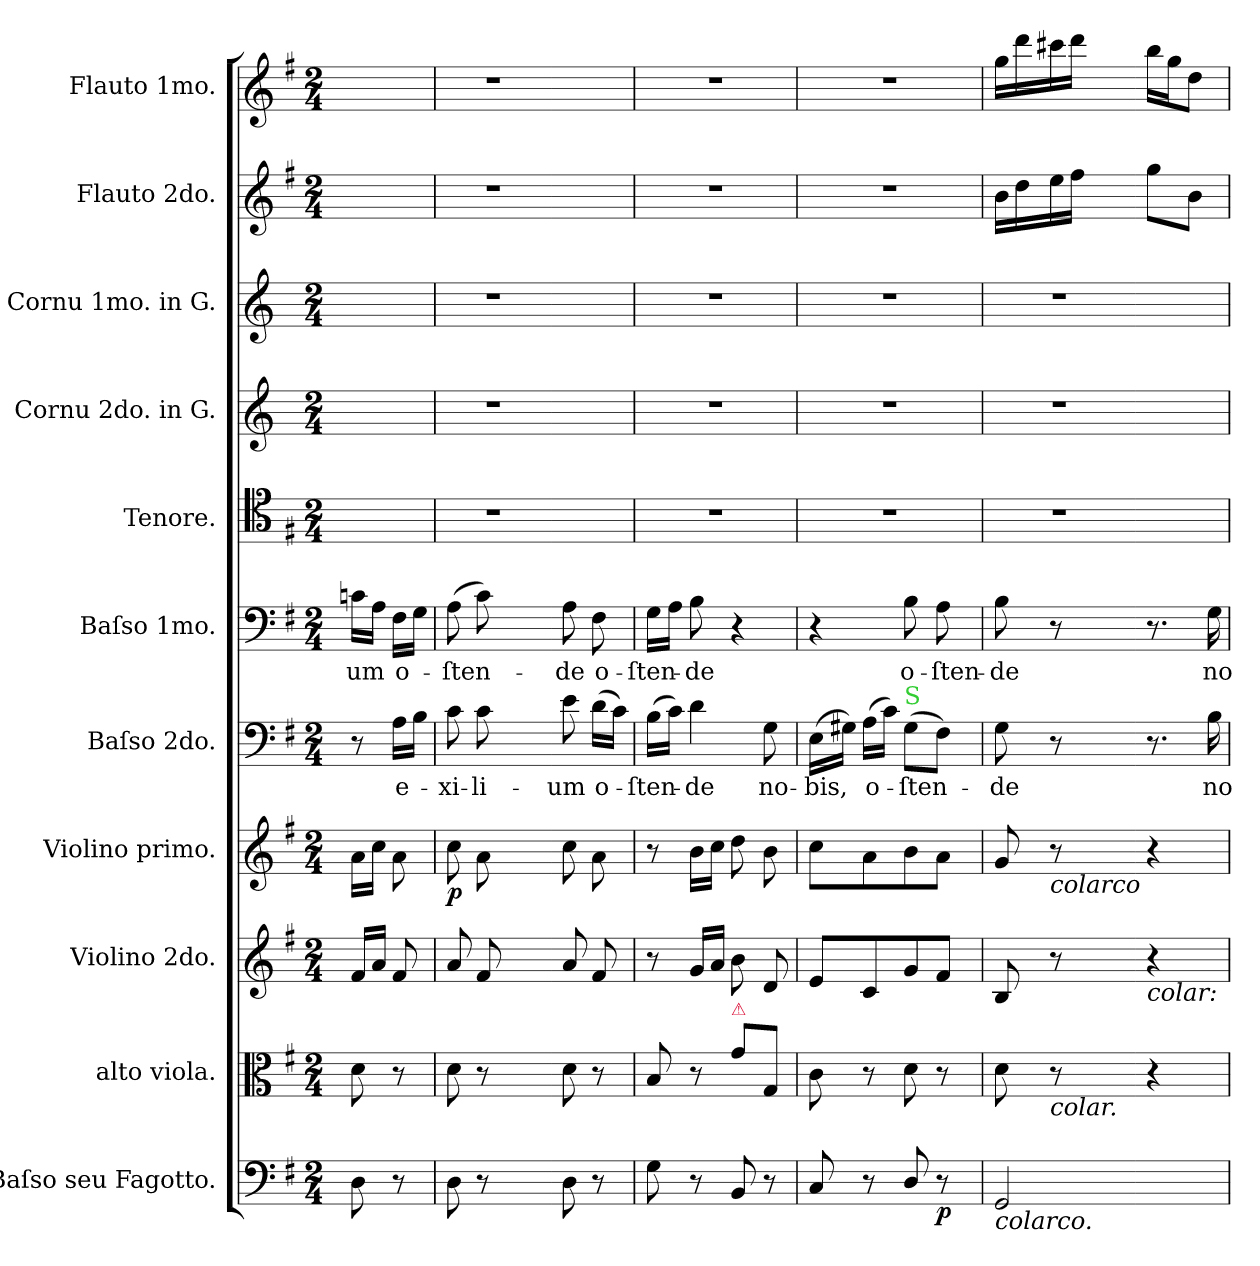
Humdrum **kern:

**kern	**dynam	**kern	**kern	**kern	**dynam	**kern	**text	**kern	**text	**kern	**kern	**kern	**kern	**kern
*part11	*part11	*part10	*part9	*part8	*part8	*part7	*part7	*part6	*part6	*part5	*part4	*part3	*part2	*part1
*staff11	*staff11	*staff10	*staff9	*staff8	*staff8	*staff7	*staff7	*staff6	*staff6	*staff5	*staff4	*staff3	*staff2	*staff1
*I"Baſso seu Fagotto.	*	*I"alto viola.	*I"Violino 2do.	*I"Violino primo.	*	*I"Baſso 2do.	*	*I"Baſso 1mo.	*	*I"Tenore.	*I"Cornu 2do. in G.	*I"Cornu 1mo. in G.	*I"Flauto 2do.	*I"Flauto 1mo.
*	*	*I'vla	*I'vl 2	*I'vl 1	*	*I'B 2	*	*I'B 1	*	*I'T	*I'cor 2	*I'cor 1	*I'fl 2	*I'fl 1
*clefF4	*	*clefC3	*clefG2	*clefG2	*	*clefF4	*	*clefF4	*	*clefC4	*clefG2	*clefG2	*clefG2	*clefG2
*	*	*	*	*	*	*	*	*	*	*	*ITrd3c5	*ITrd3c5	*	*
*k[f#]	*	*k[f#]	*k[f#]	*k[f#]	*	*k[f#]	*	*k[f#]	*	*k[f#]	*k[f#]	*k[f#]	*k[f#]	*k[f#]
*G:	*	*G:	*G:	*G:	*	*G:	*	*G:	*	*G:	*	*	*G:	*G:
*M2/4	*	*M2/4	*M2/4	*M2/4	*	*M2/4	*	*M2/4	*	*M2/4	*M2/4	*M2/4	*M2/4	*M2/4
=	=	=	=	=	=	=	=	=	=	=	=	=	=	=
8D\	.	8d\	16f#/LL	16a\LL	.	8r	.	16cn\LL	-um	4ryy	4ryy	4ryy	4ryy	4ryy
.	.	.	16a/JJ	16cc\JJ	.	.	.	16A\JJ	.	.	.	.	.	.
8r	.	8r	8f#/	8a\	.	16A\LL	e-	16F#\LL	o-	.	.	.	.	.
.	.	.	.	.	.	16B\JJ	.	16G\JJ	.	.	.	.	.	.
=43	=43	=43	=43	=43	=43	=43	=43	=43	=43	=43	=43	=43	=43	=43
!	!	!	!	!	!LO:DY:b	!	!	!	!	!	!LO:N:vis=00	!LO:N:vis=00	!LO:N:vis=0	!LO:N:vis=0
8D\	.	8d\	8a/	8cc\	p.	8c\	-xi-	(8A\	-ſten-	2r	2r	2r	2r	2r
8r	.	8r	8f#/	8a\	.	8c\	-li-	8c\)	.	.	.	.	.	.
4ryy	.	4ryy	4ryy	4ryy	.	4ryy	.	4ryy	.	.	.	.	.	.
=-	=-	=-	=-	=-	=-	=-	=-	=-	=-	=-	=-	=-	=-	=-
8D\	.	8d\	8a/	8cc\	.	8e\	-um	8A\	-de	4ryy	4ryy	4ryy	4ryy	4ryy
8r	.	8r	8f#/	8a\	.	(16d\LL	o-	8F#\	o-	.	.	.	.	.
.	.	.	.	.	.	16c\JJ)	.	.	.	.	.	.	.	.
=44	=44	=44	=44	=44	=44	=44	=44	=44	=44	=44	=44	=44	=44	=44
8G\	.	8B/	8r	8r	.	(16B\LL	-ſten-	16G\LL	-ſten-	2r	2r	2r	2r	2r
.	.	.	.	.	.	16c\JJ)	.	16A\JJ	.	.	.	.	.	.
8r	.	8r	16g/LL	16b\LL	.	4d\	-de	8B\	-de	.	.	.	.	.
.	.	.	16a/JJ	16cc\JJ	.	.	.	.	.	.	.	.	.	.
!	!	!LO:TX:a:color=crimson:t=⚠	!	!	!	!	!	!	!	!	!	!	!	!
8BB/	.	8g\L	8b\	8dd\	.	.	.	4r	.	.	.	.	.	.
8r	.	8G/J	8d/	8b\	.	8G\	no-	.	.	.	.	.	.	.
=45	=45	=45	=45	=45	=45	=45	=45	=45	=45	=45	=45	=45	=45	=45
!	!	!	!	!	!	!	!	!	!	!LO:N:vis=0	!	!	!	!
8C/	.	8c\	8e/L	8cc\L	.	(16E\LL	-bis,	4r	.	2r	2r	2r	2r	2r
.	.	.	.	.	.	16G#X\JJ)	.	.	.	.	.	.	.	.
8r	.	8r	8c/	8a\	.	(16A\LL	o-	.	.	.	.	.	.	.
.	.	.	.	.	.	16c\JJ)	.	.	.	.	.	.	.	.
!	!	!	!	!	!	!LO:TX:a:color=limegreen:t=S	!	!	!	!	!	!	!	!
8D/	.	8d\	8g/	8b\	.	(8G#\L	-ſten-	8B\	o-	.	.	.	.	.
!	!LO:DY:b	!	!	!	!	!	!	!	!	!	!	!	!	!
8r	p	8r	8f#/J	8a\J	.	8F#\J)	.	8A\	-ſten-	.	.	.	.	.
=46	=46	=46	=46	=46	=46	=46	=46	=46	=46	=46	=46	=46	=46	=46
!LO:TX:b:i:t=colarco.	!	!	!	!	!	!	!	!	!	!	!	!	!	!
2GG/	.	8d\	8B/	8g/	.	8G\	-de	8B\	-de	2r	2r	2r	16b\LL	16gg\LL
.	.	.	.	.	.	.	.	.	.	.	.	.	16dd\	16ddd\
!	!	!	!	!LO:TX:b:i:t=colarco	!	!	!	!	!	!	!	!	!	!
!	!	!LO:TX:b:i:t=colar.	!	!	!	!	!	!	!	!	!	!	!	!
.	.	8r	8r	8r	.	8r	.	8r	.	.	.	.	16ee\	16ccc#X\
.	.	.	.	.	.	.	.	.	.	.	.	.	16ff#\JJ	16ddd\JJ
.	.	4ryy	4ryy	4ryy	.	4ryy	.	4ryy	.	.	.	.	4ryy	4ryy
=-	=-	=-	=-	=-	=-	=-	=-	=-	=-	=-	=-	=-	=-	=-
!	!	!	!LO:TX:b:i:t=colar&colon;	!	!	!	!	!	!	!	!	!	!	!
4ryy	.	4r	4r	4r	.	8.r	.	8.r	.	4ryy	4ryy	4ryy	8gg\L	16bb\LL
.	.	.	.	.	.	.	.	.	.	.	.	.	.	16gg\J
.	.	.	.	.	.	.	.	.	.	.	.	.	8b\J	8dd\J
.	.	.	.	.	.	16B\	no-	16G\	no-	.	.	.	.	.
=	=	=	=	=	=	=	=	=	=	=	=	=	=	=
*-	*-	*-	*-	*-	*-	*-	*-	*-	*-	*-	*-	*-	*-	*-
